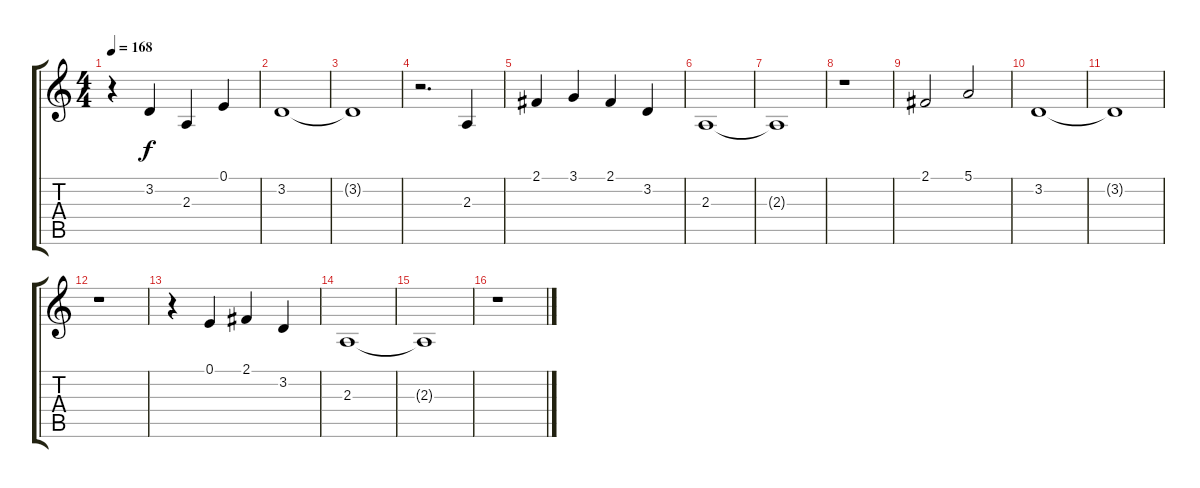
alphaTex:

\track "" {instrument drawbarorgan}
\staff {score tabs}
\tuning (E4 B3 G3 D3 A2 E2) {hide}
\ts (4 4)
\tempo 168
\clef g2
\ks c
r.4{dy f} 3.2.4 2.3.4 0.1.4 |
3.2.1 |
3.2{t}.1 |
r.2{d} 2.3.4 |
2.1.4 3.1.4 2.1.4 3.2.4 |
2.3.1 |
2.3{t}.1 |
r.1 |
2.1.2 5.1.2 |
3.2.1 |
3.2{t}.1 |
r.1 |
r.4 0.1.4 2.1.4 3.2.4 |
2.3.1 |
2.3{t}.1 |
r.1
